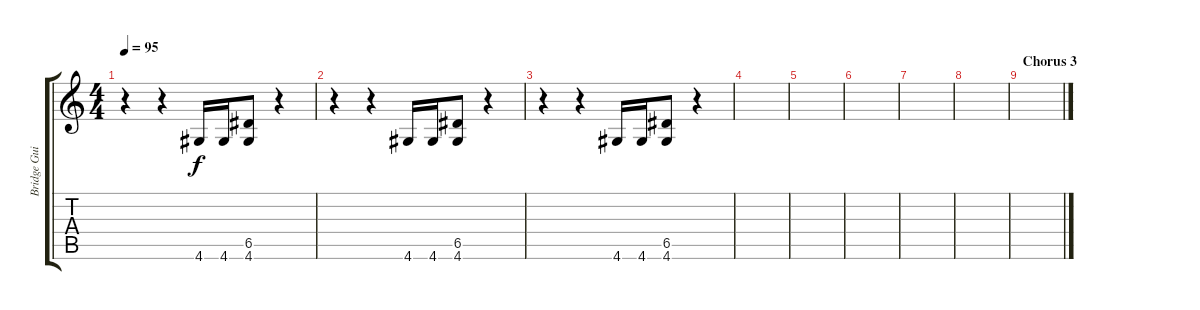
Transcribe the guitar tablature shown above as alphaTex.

\track ("Bridge Guitar Riight" "Bridge Gui") {instrument overdrivenguitar}
\staff {score tabs}
\tuning (E4 B3 G3 D3 A2 E2) {hide}
\ts (4 4)
\tempo 95
\clef g2
\ks c
r.4{dy f} r.4 4.6.16 4.6.16 (6.5 4.6).8 r.4 |
r.4 r.4 4.6.16 4.6.16 (6.5 4.6).8 r.4 |
r.4 r.4 4.6.16 4.6.16 (6.5 4.6).8 r.4 |
|
|
|
|
|
\section ("" "Chorus 3")
